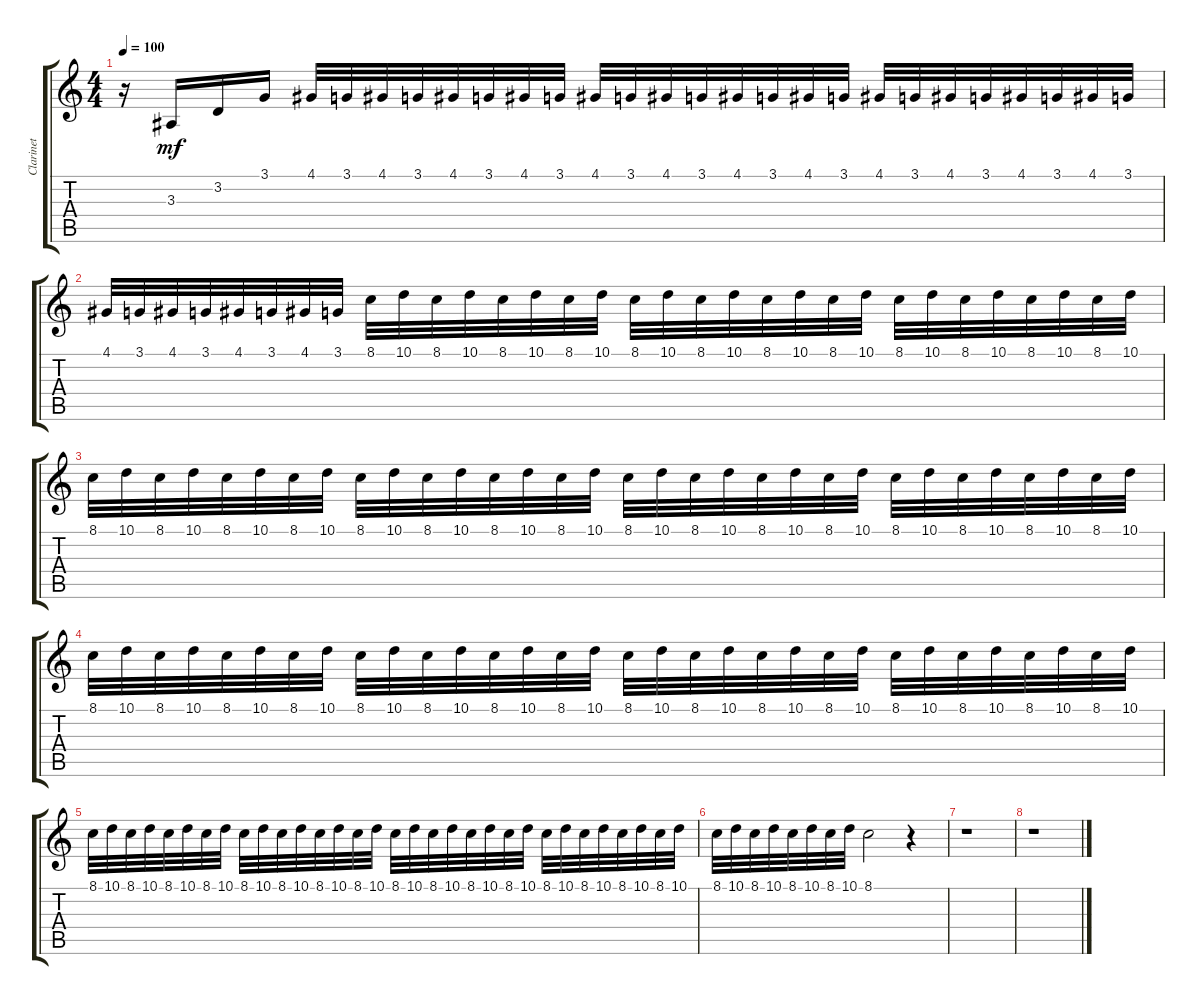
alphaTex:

\track ("Clarinet" "Clarinet") {instrument clarinet}
\staff {score tabs}
\tuning (E4 B3 G3 D3 A2 E2) {hide}
\ts (4 4)
\tempo 100
\clef g2
\ks c
r.16{dy mp} 3.3.16{dy mf} 3.2.16 3.1.16 4.1.32 3.1.32 4.1.32 3.1.32 4.1.32 3.1.32 4.1.32 3.1.32 4.1.32 3.1.32 4.1.32 3.1.32 4.1.32 3.1.32 4.1.32 3.1.32 4.1.32 3.1.32 4.1.32 3.1.32 4.1.32 3.1.32 4.1.32 3.1.32 |
4.1.32 3.1.32 4.1.32 3.1.32 4.1.32 3.1.32 4.1.32 3.1.32 8.1.32 10.1.32 8.1.32 10.1.32 8.1.32 10.1.32 8.1.32 10.1.32 8.1.32 10.1.32 8.1.32 10.1.32 8.1.32 10.1.32 8.1.32 10.1.32 8.1.32 10.1.32 8.1.32 10.1.32 8.1.32 10.1.32 8.1.32 10.1.32 |
8.1.32 10.1.32 8.1.32 10.1.32 8.1.32 10.1.32 8.1.32 10.1.32 8.1.32 10.1.32 8.1.32 10.1.32 8.1.32 10.1.32 8.1.32 10.1.32 8.1.32 10.1.32 8.1.32 10.1.32 8.1.32 10.1.32 8.1.32 10.1.32 8.1.32 10.1.32 8.1.32 10.1.32 8.1.32 10.1.32 8.1.32 10.1.32 |
8.1.32 10.1.32 8.1.32 10.1.32 8.1.32 10.1.32 8.1.32 10.1.32 8.1.32 10.1.32 8.1.32 10.1.32 8.1.32 10.1.32 8.1.32 10.1.32 8.1.32 10.1.32 8.1.32 10.1.32 8.1.32 10.1.32 8.1.32 10.1.32 8.1.32 10.1.32 8.1.32 10.1.32 8.1.32 10.1.32 8.1.32 10.1.32 |
8.1.32 10.1.32 8.1.32 10.1.32 8.1.32 10.1.32 8.1.32 10.1.32 8.1.32 10.1.32 8.1.32 10.1.32 8.1.32 10.1.32 8.1.32 10.1.32 8.1.32 10.1.32 8.1.32 10.1.32 8.1.32 10.1.32 8.1.32 10.1.32 8.1.32 10.1.32 8.1.32 10.1.32 8.1.32 10.1.32 8.1.32 10.1.32 |
8.1.32 10.1.32 8.1.32 10.1.32 8.1.32 10.1.32 8.1.32 10.1.32 8.1.2 r.4 |
r.1 |
r.1
